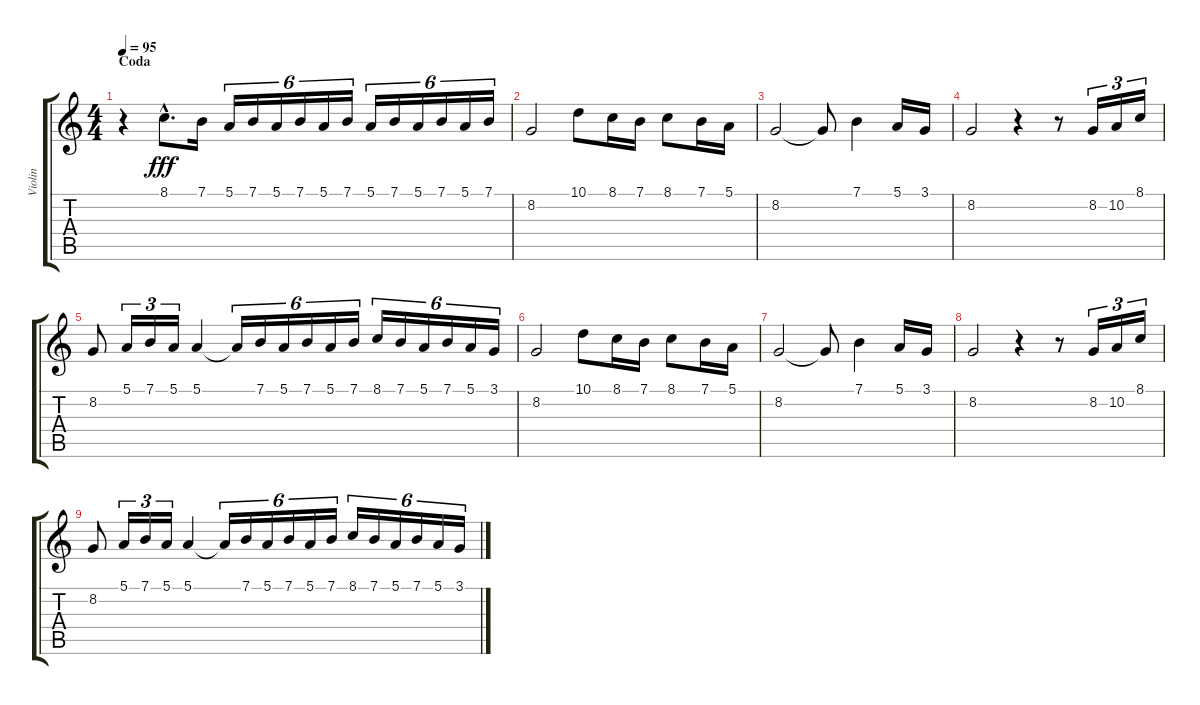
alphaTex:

\track ("Violin" "Violin") {instrument violin}
\staff {score tabs}
\tuning (E4 B3 G3 D3 A2 E2) {hide}
\ts (4 4)
\section ("" "Coda")
\tempo 95
\clef g2
\ks c
r.4{dy fff} 8.1{hac}.8{d} 7.1.16 5.1.16{tu (6 4)} 7.1.16{tu (6 4)} 5.1.16{tu (6 4)} 7.1.16{tu (6 4)} 5.1.16{tu (6 4)} 7.1.16{tu (6 4)} 5.1.16{tu (6 4)} 7.1.16{tu (6 4)} 5.1.16{tu (6 4)} 7.1.16{tu (6 4)} 5.1.16{tu (6 4)} 7.1.16{tu (6 4)} |
8.2.2 10.1.8 8.1.16 7.1.16 8.1.8 7.1.16 5.1.16 |
8.2.2 8.2{t}.8 7.1.4 5.1.16 3.1.16 |
8.2.2 r.4 r.8 8.2.16{tu (3 2)} 10.2.16{tu (3 2)} 8.1.16{tu (3 2)} |
8.2.8 5.1.16{tu (3 2)} 7.1.16{tu (3 2)} 5.1.16{tu (3 2)} 5.1.4 5.1{t}.16{tu (6 4)} 7.1.16{tu (6 4)} 5.1.16{tu (6 4)} 7.1.16{tu (6 4)} 5.1.16{tu (6 4)} 7.1.16{tu (6 4)} 8.1.16{tu (6 4)} 7.1.16{tu (6 4)} 5.1.16{tu (6 4)} 7.1.16{tu (6 4)} 5.1.16{tu (6 4)} 3.1.16{tu (6 4)} |
8.2.2 10.1.8 8.1.16 7.1.16 8.1.8 7.1.16 5.1.16 |
8.2.2 8.2{t}.8 7.1.4 5.1.16 3.1.16 |
8.2.2 r.4 r.8 8.2.16{tu (3 2)} 10.2.16{tu (3 2)} 8.1.16{tu (3 2)} |
8.2.8 5.1.16{tu (3 2)} 7.1.16{tu (3 2)} 5.1.16{tu (3 2)} 5.1.4 5.1{t}.16{tu (6 4)} 7.1.16{tu (6 4)} 5.1.16{tu (6 4)} 7.1.16{tu (6 4)} 5.1.16{tu (6 4)} 7.1.16{tu (6 4)} 8.1.16{tu (6 4)} 7.1.16{tu (6 4)} 5.1.16{tu (6 4)} 7.1.16{tu (6 4)} 5.1.16{tu (6 4)} 3.1.16{tu (6 4)}
